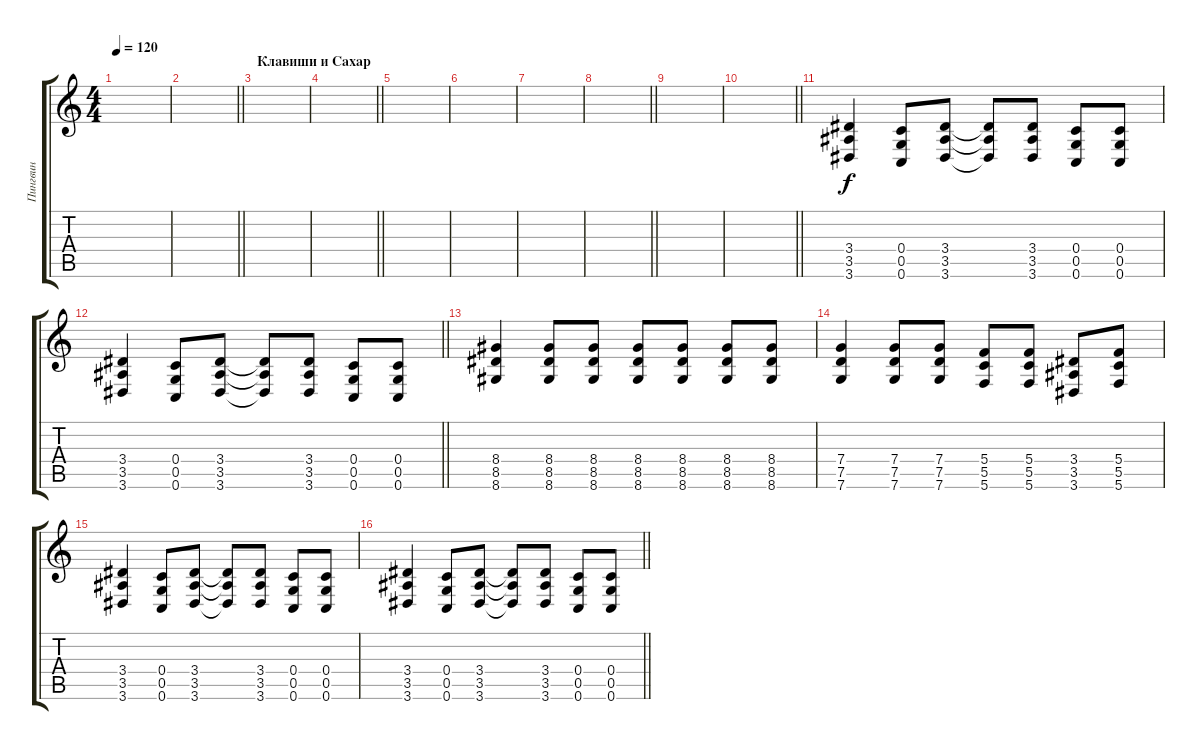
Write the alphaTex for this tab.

\track ("Пингвин" "Пингвин") {instrument distortionguitar}
\staff {score tabs}
\tuning (D4 A3 F3 C3 G2 C2) {hide}
\ts (4 4)
\tempo 120
\clef g2
\ks c
|
\barLineRight lightlight
|
\section ("" "Клавиши и Сахар")
|
\barLineRight lightlight
|
|
|
|
\barLineRight lightlight
|
|
\barLineRight lightlight
|
(3.4 3.5 3.6).4 (0.4 0.5 0.6).8 (3.4 3.5 3.6).8 (3.4{t} 3.5{t} 3.6{t}).8 (3.4 3.5 3.6).8 (0.4 0.5 0.6).8 (0.4 0.5 0.6).8 |
\barLineRight lightlight
(3.4 3.5 3.6).4 (0.4 0.5 0.6).8 (3.4 3.5 3.6).8 (3.4{t} 3.5{t} 3.6{t}).8 (3.4 3.5 3.6).8 (0.4 0.5 0.6).8 (0.4 0.5 0.6).8 |
(8.4 8.5 8.6).4 (8.4 8.5 8.6).8 (8.4 8.5 8.6).8 (8.4 8.5 8.6).8 (8.4 8.5 8.6).8 (8.4 8.5 8.6).8 (8.4 8.5 8.6).8 |
(7.4 7.5 7.6).4 (7.4 7.5 7.6).8 (7.4 7.5 7.6).8 (5.4 5.5 5.6).8 (5.4 5.5 5.6).8 (3.4 3.5 3.6).8 (5.4 5.5 5.6).8 |
(3.4 3.5 3.6).4 (0.4 0.5 0.6).8 (3.4 3.5 3.6).8 (3.4{t} 3.5{t} 3.6{t}).8 (3.4 3.5 3.6).8 (0.4 0.5 0.6).8 (0.4 0.5 0.6).8 |
\barLineRight lightlight
(3.4 3.5 3.6).4 (0.4 0.5 0.6).8 (3.4 3.5 3.6).8 (3.4{t} 3.5{t} 3.6{t}).8 (3.4 3.5 3.6).8 (0.4 0.5 0.6).8 (0.4 0.5 0.6).8
